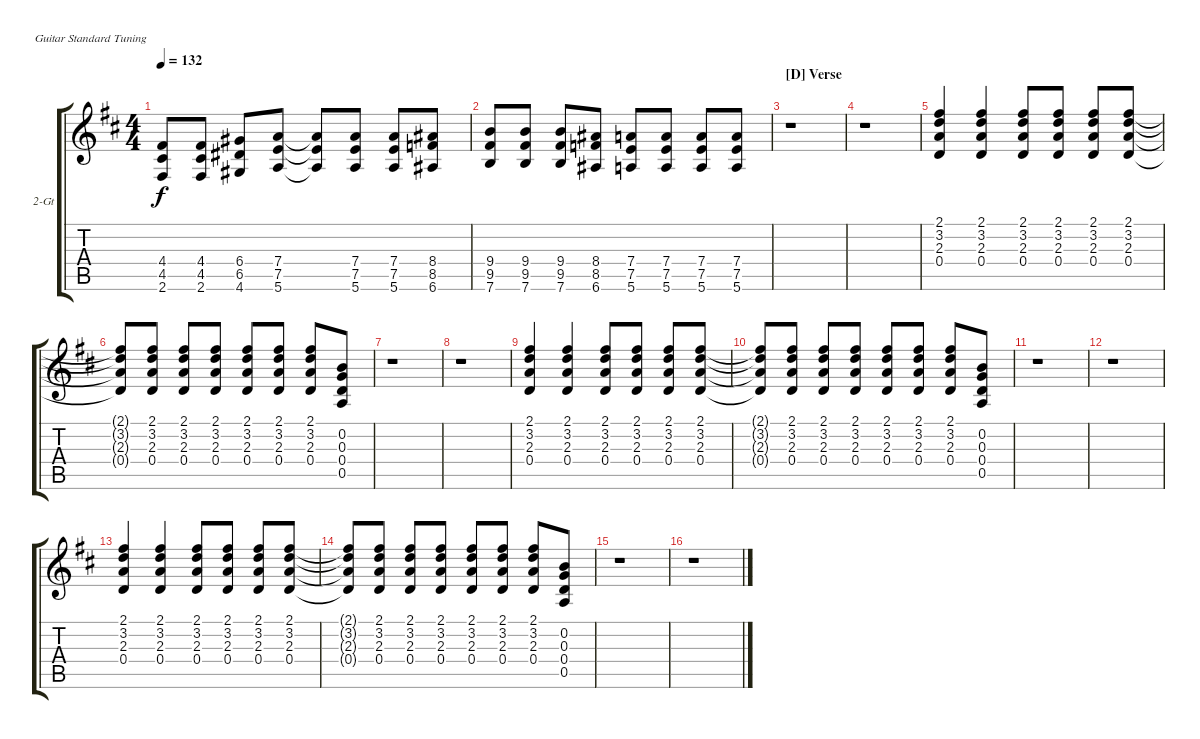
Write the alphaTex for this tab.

\defaultSystemsLayout 4
\bracketExtendMode groupsimilarinstruments
\firstSystemTrackNameOrientation horizontal
\otherSystemsTrackNameOrientation horizontal
\track ("2 Guitar" "2-Gt") {instrument distortionguitar}
\staff {score tabs}
\tuning (E4 B3 G3 D3 A2 E2)
\ts (4 4)
\tempo 132
\clef g2
\scale
1.06305
\ks d
(2.6 4.5 4.4).8{dy f} (2.6 4.5 4.4).8 (4.6 6.5 6.4).8 (5.6 7.5 7.4).8 (5.6{t} 7.5{t} 7.4{t}).8 (5.6 7.5 7.4).8 (5.6 7.5 7.4).8 (6.6 8.5 8.4).8 |
\scale
0.936948 (7.6 9.5 9.4).8 (7.6 9.5 9.4).8 (7.6 9.5 9.4).8 (6.6 8.5 8.4).8 (5.6 7.5 7.4).8 (5.6 7.5 7.4).8 (5.6 7.5 7.4).8 (5.6 7.5 7.4).8 |
\section ("D" "Verse")
\scale
1.06305 r.1 |
\scale
0.936948 r.1 |
\scale
1.06305 (2.1 3.2 2.3 0.4).4 (2.1 3.2 2.3 0.4).4 (2.1 3.2 2.3 0.4).8 (2.1 3.2 2.3 0.4).8 (2.1 3.2 2.3 0.4).8 (2.1 3.2 2.3 0.4).8 |
\scale
0.936948 (2.1{t} 3.2{t} 2.3{t} 0.4{t}).8 (2.1 3.2 2.3 0.4).8 (2.1 3.2 2.3 0.4).8 (2.1 3.2 2.3 0.4).8 (2.1 3.2 2.3 0.4).8 (2.1 3.2 2.3 0.4).8 (2.1 3.2 2.3 0.4).8 (0.5 0.4 0.3 0.2).8 |
\scale
1.06305 r.1 |
\scale
0.936948 r.1 |
\scale
1.06305 (2.1 3.2 2.3 0.4).4 (2.1 3.2 2.3 0.4).4 (2.1 3.2 2.3 0.4).8 (2.1 3.2 2.3 0.4).8 (2.1 3.2 2.3 0.4).8 (2.1 3.2 2.3 0.4).8 |
\scale
0.936948 (2.1{t} 3.2{t} 2.3{t} 0.4{t}).8 (2.1 3.2 2.3 0.4).8 (2.1 3.2 2.3 0.4).8 (2.1 3.2 2.3 0.4).8 (2.1 3.2 2.3 0.4).8 (2.1 3.2 2.3 0.4).8 (2.1 3.2 2.3 0.4).8 (0.5 0.4 0.3 0.2).8 |
\scale
1.06305 r.1 |
\scale
0.936948 r.1 |
\scale
1.06305 (2.1 3.2 2.3 0.4).4 (2.1 3.2 2.3 0.4).4 (2.1 3.2 2.3 0.4).8 (2.1 3.2 2.3 0.4).8 (2.1 3.2 2.3 0.4).8 (2.1 3.2 2.3 0.4).8 |
\scale
0.936948 (2.1{t} 3.2{t} 2.3{t} 0.4{t}).8 (2.1 3.2 2.3 0.4).8 (2.1 3.2 2.3 0.4).8 (2.1 3.2 2.3 0.4).8 (2.1 3.2 2.3 0.4).8 (2.1 3.2 2.3 0.4).8 (2.1 3.2 2.3 0.4).8 (0.5 0.4 0.3 0.2).8 |
\scale
1.06305 r.1 |
\scale
0.936948 r.1
